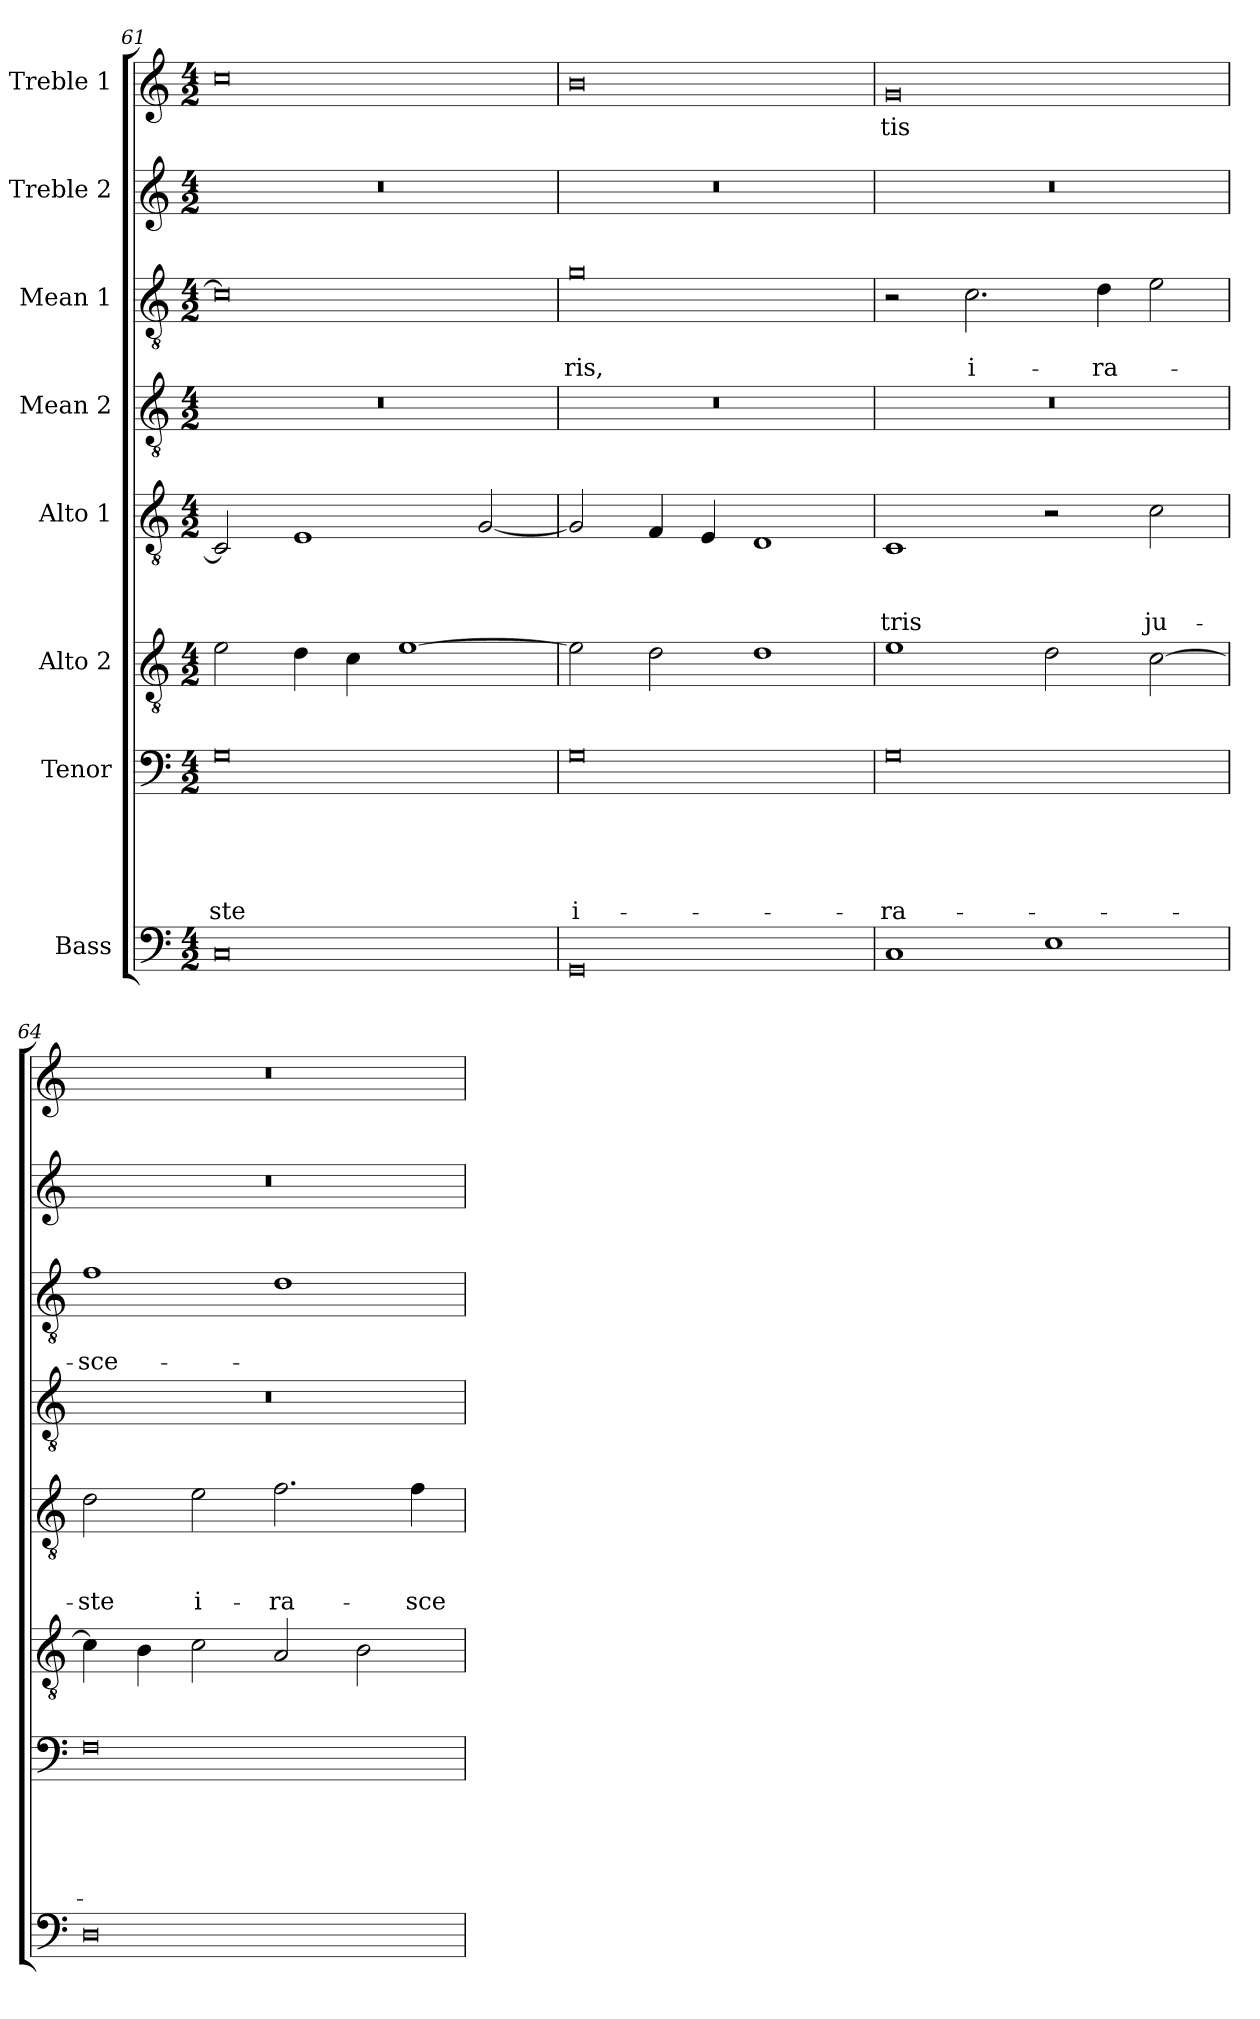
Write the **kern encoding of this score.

**kern	**kern	**text	**text	**text	**text	**text	**kern	**kern	**text	**text	**text	**kern	**kern	**text	**text	**kern	**kern	**text
*part8	*part7	*part7	*part7	*part7	*part7	*part7	*part6	*part5	*part5	*part5	*part5	*part4	*part3	*part3	*part3	*part2	*part1	*part1
*staff8	*staff7	*staff7	*staff7	*staff7	*staff7	*staff7	*staff6	*staff5	*staff5	*staff5	*staff5	*staff4	*staff3	*staff3	*staff3	*staff2	*staff1	*staff1
*I"Bass	*I"Tenor	*	*	*	*	*	*I"Alto 2	*I"Alto 1	*	*	*	*I"Mean 2	*I"Mean 1	*	*	*I"Treble 2	*I"Treble 1	*
*clefF4	*clefF4	*	*	*	*	*	*clefGv2	*clefGv2	*	*	*	*clefGv2	*clefGv2	*	*	*clefG2	*clefG2	*
*k[]	*k[]	*	*	*	*	*	*k[]	*k[]	*	*	*	*k[]	*k[]	*	*	*k[]	*k[]	*
*C:	*C:	*	*	*	*	*	*C:	*C:	*	*	*	*C:	*C:	*	*	*C:	*C:	*
*M4/2	*M4/2	*	*	*	*	*	*M4/2	*M4/2	*	*	*	*M4/2	*M4/2	*	*	*M4/2	*M4/2	*
=61	=61	=61	=61	=61	=61	=61	=61	=61	=61	=61	=61	=61	=61	=61	=61	=61	=61	=61
0C	0G	.	.	.	.	-ste	2e\	2C/]	.	.	.	0r	0c]	.	.	0r	0cc	.
.	.	.	.	.	.	.	4d\	1E	.	.	.	.	.	.	.	.	.	.
.	.	.	.	.	.	.	4c\	.	.	.	.	.	.	.	.	.	.	.
.	.	.	.	.	.	.	[1e	.	.	.	.	.	.	.	.	.	.	.
.	.	.	.	.	.	.	.	[2G/	.	.	.	.	.	.	.	.	.	.
=62	=62	=62	=62	=62	=62	=62	=62	=62	=62	=62	=62	=62	=62	=62	=62	=62	=62	=62
0GG	0G	.	.	.	.	i-	2e\]	2G/]	.	.	.	0r	0g	.	-ris,	0r	0b	.
.	.	.	.	.	.	.	2d\	4F/	.	.	.	.	.	.	.	.	.	.
.	.	.	.	.	.	.	.	4E/	.	.	.	.	.	.	.	.	.	.
.	.	.	.	.	.	.	1d	1D	.	.	.	.	.	.	.	.	.	.
!!LO:LB:g=z
=63	=63	=63	=63	=63	=63	=63	=63	=63	=63	=63	=63	=63	=63	=63	=63	=63	=63	=63
1C	0G	.	.	.	.	-ra-	1e	1C	.	.	-tris	0r	2r	.	.	0r	0g	-tis
.	.	.	.	.	.	.	.	.	.	.	.	.	2.c\	.	i-	.	.	.
1E	.	.	.	.	.	.	2d\	2r	.	.	.	.	.	.	.	.	.	.
.	.	.	.	.	.	.	.	.	.	.	.	.	4d\	.	-ra-	.	.	.
.	.	.	.	.	.	.	[2c\	2c\	.	.	ju-	.	2e\	.	.	.	.	.
=64	=64	=64	=64	=64	=64	=64	=64	=64	=64	=64	=64	=64	=64	=64	=64	=64	=64	=64
0D	0F	.	.	.	.	.	4c\]	2d\	.	.	-ste	0r	1f	.	-sce-	0r	0r	.
.	.	.	.	.	.	.	4B\	.	.	.	.	.	.	.	.	.	.	.
.	.	.	.	.	.	.	2c\	2e\	.	.	i-	.	.	.	.	.	.	.
.	.	.	.	.	.	.	2A/	2.f\	.	.	-ra-	.	1d	.	.	.	.	.
.	.	.	.	.	.	.	2B\	.	.	.	.	.	.	.	.	.	.	.
.	.	.	.	.	.	.	.	4f\	.	.	-sce-	.	.	.	.	.	.	.
=	=	=	=	=	=	=	=	=	=	=	=	=	=	=	=	=	=	=
*-	*-	*-	*-	*-	*-	*-	*-	*-	*-	*-	*-	*-	*-	*-	*-	*-	*-	*-
